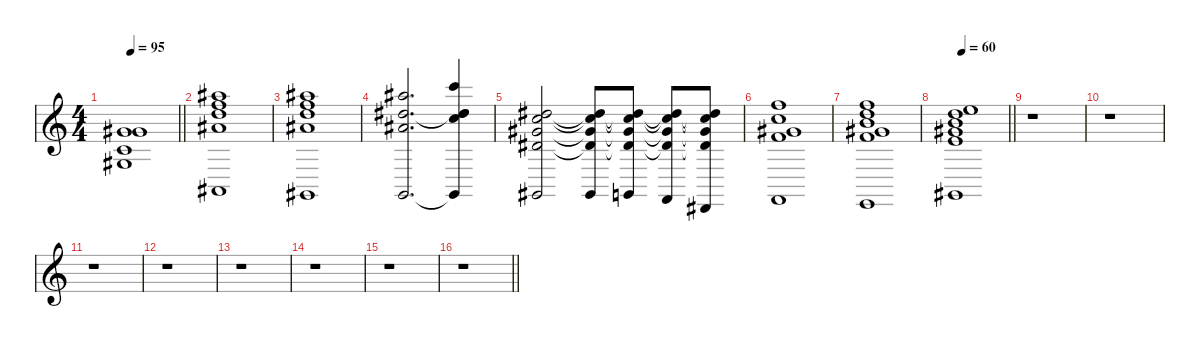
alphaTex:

\defaultSystemsLayout 4
\hideDynamics
\bracketExtendMode nobrackets
\singleTrackTrackNamePolicy hidden
\multiTrackTrackNamePolicy hidden
\firstSystemTrackNameMode fullname
\otherSystemsTrackNameOrientation horizontal
\track ("Nappe" "pad.synth.") {instrument pad8sweep}
\staff {score}
\tuning (E4 B3 G3 D3 A2 E2 B1)
\ts (4 4)
\tempo 95
\clef g2
\barLineRight lightlight
\ks c
(4.1{acc #} 9.2{acc #} 5.3 6.4{acc #}).1{dy f beam Up} |
(18.1{acc #} 18.2 19.3 20.4{acc #} 6.6{acc #}).1{beam Up} |
(18.1{acc #} 18.2 19.3 20.4{acc #} 4.6{acc #}).1{beam Up} |
(18.1{acc #} 16.2{acc #} 15.3{acc #} 3.6).2{d beam Up} (20.1 16.2{t acc #} 20.3{acc #} 22.4 3.6{t}).4{beam Up} |
(11.1{acc #} 13.2 13.3{acc #} 13.4{acc #} 4.6{acc #}).2{beam Up} (4.6{acc #} 11.1{t acc #} 13.2{t} 13.3{t acc #} 13.4{t acc #}).8{beam Up} (3.6 11.1{t acc #} 13.2{t} 13.3{t acc #} 13.4{t acc #}).8{beam Up} (1.6 11.1{t acc #} 13.2{t} 13.3{t acc #} 13.4{t acc #}).8{beam Up} (11.1{t acc #} 13.2{t} 13.3{t acc #} 13.4{t acc #} 4.7{acc #}).8{beam Up} |
(13.1 13.2 13.3{acc #} 15.4 1.6).1{beam Up} |
(13.1 15.2 16.3 18.4{acc #} 20.5 0.6).1{beam Up} |
\tempo 60
\barLineRight lightlight
(0.1 17.2 19.3 21.4 23.5{acc #} 4.6{acc #}).1{beam Up} |
r.1{beam Down} |
r.1{beam Down} |
r.1{beam Down} |
r.1{beam Down} |
r.1{beam Down} |
r.1{beam Down} |
r.1{beam Down} |
\barLineRight lightlight
r.1{beam Down}
